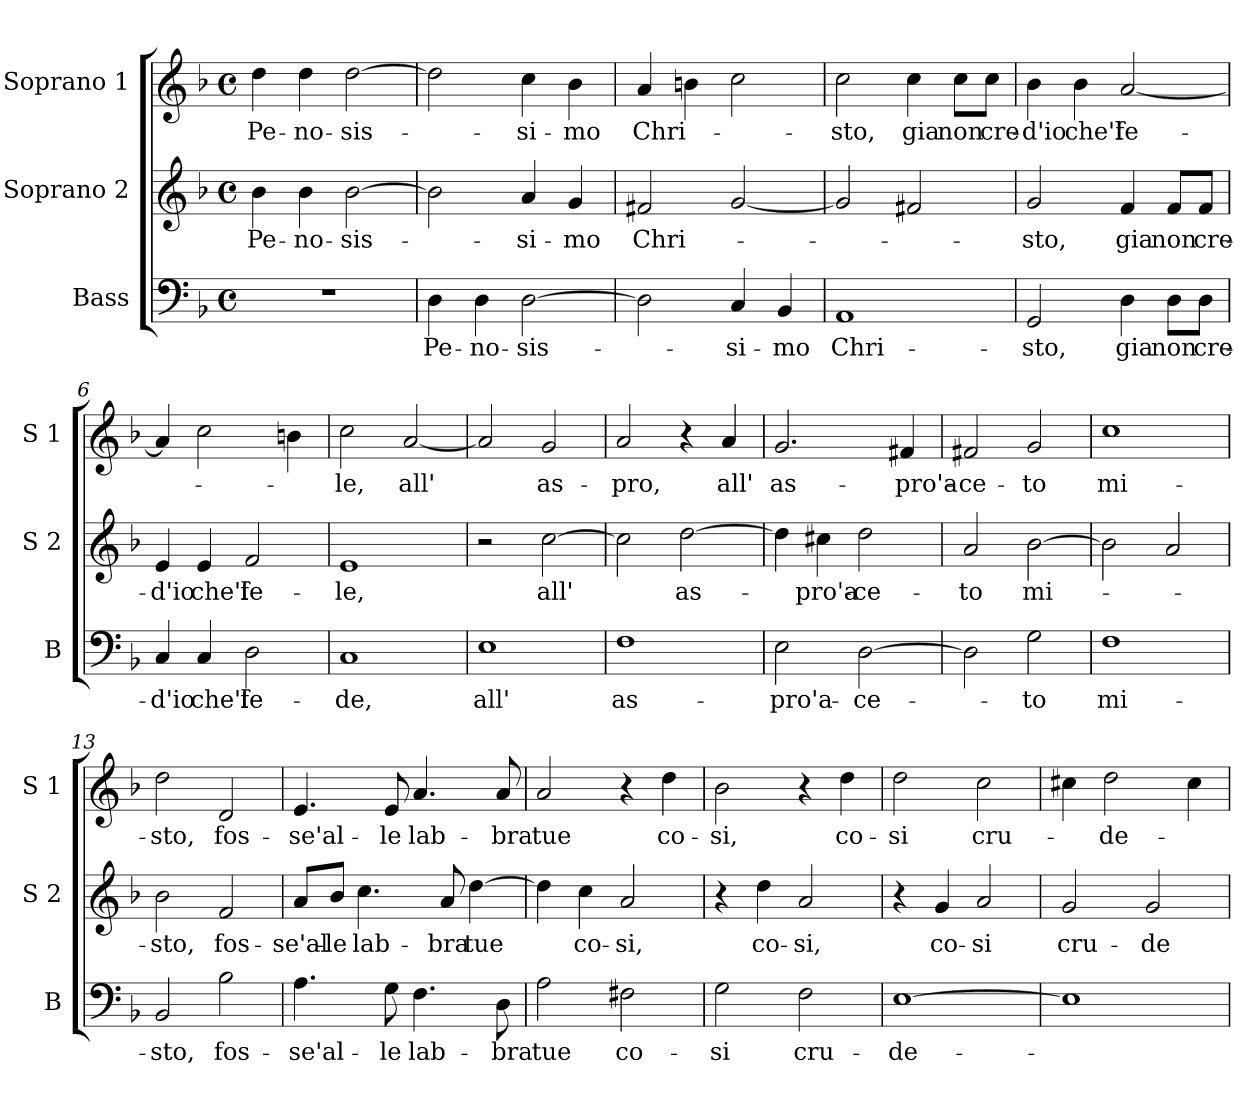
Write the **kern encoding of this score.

**kern	**text	**kern	**text	**kern	**text
*part3	*part3	*part2	*part2	*part1	*part1
*staff3	*staff3	*staff2	*staff2	*staff1	*staff1
*I"Bass	*	*I"Soprano 2	*	*I"Soprano 1	*
*I'B	*	*I'S 2	*	*I'S 1	*
*clefF4	*	*clefG2	*	*clefG2	*
*k[b-]	*	*k[b-]	*	*k[b-]	*
*F:	*	*F:	*	*F:	*
*M4/4	*	*M4/4	*	*M4/4	*
*met(c)	*	*met(c)	*	*met(c)	*
=1	=1	=1	=1	=1	=1
!	!	!	!LO:LY:b	!	!LO:LY:b
1r	.	4b-\	Pe-	4dd\	Pe-
!	!	!	!LO:LY:b	!	!LO:LY:b
.	.	4b-\	-no-	4dd\	-no-
!	!	!	!LO:LY:b	!	!LO:LY:b
.	.	[2b-\	-sis-	[2dd\	-sis-
=2	=2	=2	=2	=2	=2
!	!LO:LY:b	!	!	!	!
4D\	Pe-	2b-\]	.	2dd\]	.
!	!LO:LY:b	!	!	!	!
4D\	-no-	.	.	.	.
!	!LO:LY:b	!	!LO:LY:b	!	!LO:LY:b
[2D\	-sis-	4a/	-si-	4cc\	-si-
!	!	!	!LO:LY:b	!	!LO:LY:b
.	.	4g/	-mo	4b-\	-mo
=3	=3	=3	=3	=3	=3
!	!	!	!LO:LY:b	!	!LO:LY:b
2D\]	.	2f#X/	Chri-	4a/	Chri-
.	.	.	.	4bn\	.
!	!LO:LY:b	!	!	!	!
4C/	-si-	[2g/	.	2cc\	.
!	!LO:LY:b	!	!	!	!
4BB-/	-mo	.	.	.	.
=4	=4	=4	=4	=4	=4
!	!LO:LY:b	!	!	!	!LO:LY:b
1AA	Chri-	2g/]	.	2cc\	-sto,
!	!	!	!	!	!LO:LY:b
.	.	2f#X/	.	4cc\	gia
!	!	!	!	!	!LO:LY:b
.	.	.	.	8cc\L	non
!	!	!	!	!	!LO:LY:b
.	.	.	.	8cc\J	cre-
=5	=5	=5	=5	=5	=5
!	!LO:LY:b	!	!LO:LY:b	!	!LO:LY:b
2GG/	-sto,	2g/	-sto,	4b-\	-d'io
!	!	!	!	!	!LO:LY:b
.	.	.	.	4b-\	che'l
!	!LO:LY:b	!	!LO:LY:b	!	!LO:LY:b
4D\	gia	4f/	gia	[2a/	fe-
!	!LO:LY:b	!	!LO:LY:b	!	!
8D\L	non	8f/L	non	.	.
!	!LO:LY:b	!	!LO:LY:b	!	!
8D\J	cre-	8f/J	cre-	.	.
!!LO:LB:g=z
=6	=6	=6	=6	=6	=6
!	!LO:LY:b	!	!LO:LY:b	!	!
4C/	-d'io	4e/	-d'io	4a/]	.
!	!LO:LY:b	!	!LO:LY:b	!	!
4C/	che'l	4e/	che'l	2cc\	.
!	!LO:LY:b	!	!LO:LY:b	!	!
2D\	fe-	2f/	fe-	.	.
.	.	.	.	4bn\	.
=7	=7	=7	=7	=7	=7
!	!LO:LY:b	!	!LO:LY:b	!	!LO:LY:b
1C	-de,	1e	-le,	2cc\	-le,
!	!	!	!	!	!LO:LY:b
.	.	.	.	[2a/	all'
=8	=8	=8	=8	=8	=8
!	!LO:LY:b	!	!	!	!
1E	all'	2r	.	2a/]	.
!	!	!	!LO:LY:b	!	!LO:LY:b
.	.	[2cc\	all'	2g/	as-
=9	=9	=9	=9	=9	=9
!	!LO:LY:b	!	!	!	!LO:LY:b
1F	as-	2cc\]	.	2a/	-pro,
!	!	!	!LO:LY:b	!	!
.	.	[2dd\	as-	4r	.
!	!	!	!	!	!LO:LY:b
.	.	.	.	4a/	all'
=10	=10	=10	=10	=10	=10
!	!LO:LY:b	!	!	!	!LO:LY:b
2E\	-pro'a-	4dd\]	.	2.g/	as-
!	!	!	!LO:LY:b	!	!
.	.	4cc#X\	-pro'a-	.	.
!	!LO:LY:b	!	!LO:LY:b	!	!
[2D\	-ce-	2dd\	-ce-	.	.
!	!	!	!	!	!LO:LY:b
.	.	.	.	4f#X/	-pro'a-
!!LO:LB:g=z
=11	=11	=11	=11	=11	=11
!	!	!	!LO:LY:b	!	!LO:LY:b
2D\]	.	2a/	-to	2f#X/	-ce-
!	!LO:LY:b	!	!LO:LY:b	!	!LO:LY:b
2G\	-to	[2b-\	mi-	2g/	-to
=12	=12	=12	=12	=12	=12
!	!LO:LY:b	!	!	!	!LO:LY:b
1F	mi-	2b-\]	.	1cc	mi-
.	.	2a/	.	.	.
=13	=13	=13	=13	=13	=13
!	!LO:LY:b	!	!LO:LY:b	!	!LO:LY:b
2BB-/	-sto,	2b-\	-sto,	2dd\	-sto,
!	!LO:LY:b	!	!LO:LY:b	!	!LO:LY:b
2B-\	fos-	2f/	fos-	2d/	fos-
=14	=14	=14	=14	=14	=14
!	!LO:LY:b	!	!LO:LY:b	!	!LO:LY:b
4.A\	-se'al-	8a/L	-se'al-	4.e/	-se'al-
!	!	!	!LO:LY:b	!	!
.	.	8b-/J	-le	.	.
!	!	!	!LO:LY:b	!	!
.	.	4.cc\	lab-	.	.
!	!LO:LY:b	!	!	!	!LO:LY:b
8G\	-le	.	.	8e/	-le
!	!LO:LY:b	!	!	!	!LO:LY:b
4.F\	lab-	.	.	4.a/	lab-
!	!	!	!LO:LY:b	!	!
.	.	8a/	-bra	.	.
!	!	!	!LO:LY:b	!	!
.	.	[4dd\	tue	.	.
!	!LO:LY:b	!	!	!	!LO:LY:b
8D\	-bra	.	.	8a/	-bra
=15	=15	=15	=15	=15	=15
!	!LO:LY:b	!	!	!	!LO:LY:b
2A\	tue	4dd\]	.	2a/	tue
!	!	!	!LO:LY:b	!	!
.	.	4cc\	co-	.	.
!	!LO:LY:b	!	!LO:LY:b	!	!
2F#X\	co-	2a/	-si,	4r	.
!	!	!	!	!	!LO:LY:b
.	.	.	.	4dd\	co-
!!LO:PB:g=z
=16	=16	=16	=16	=16	=16
!	!LO:LY:b	!	!	!	!LO:LY:b
2G\	-si	4r	.	2b-\	-si,
!	!	!	!LO:LY:b	!	!
.	.	4dd\	co-	.	.
!	!LO:LY:b	!	!LO:LY:b	!	!
2F\	cru-	2a/	-si,	4r	.
!	!	!	!	!	!LO:LY:b
.	.	.	.	4dd\	co-
=17	=17	=17	=17	=17	=17
!	!LO:LY:b	!	!	!	!LO:LY:b
[1E	-de-	4r	.	2dd\	-si
!	!	!	!LO:LY:b	!	!
.	.	4g/	co-	.	.
!	!	!	!LO:LY:b	!	!LO:LY:b
.	.	2a/	-si	2cc\	cru-
=18	=18	=18	=18	=18	=18
!	!	!	!LO:LY:b	!	!
1E]	.	2g/	cru-	4cc#X\	.
!	!	!	!	!	!LO:LY:b
.	.	.	.	2dd\	-de-
!	!	!	!LO:LY:b	!	!
.	.	2g/	-de-	.	.
.	.	.	.	4cc#\	.
=	=	=	=	=	=
*-	*-	*-	*-	*-	*-
